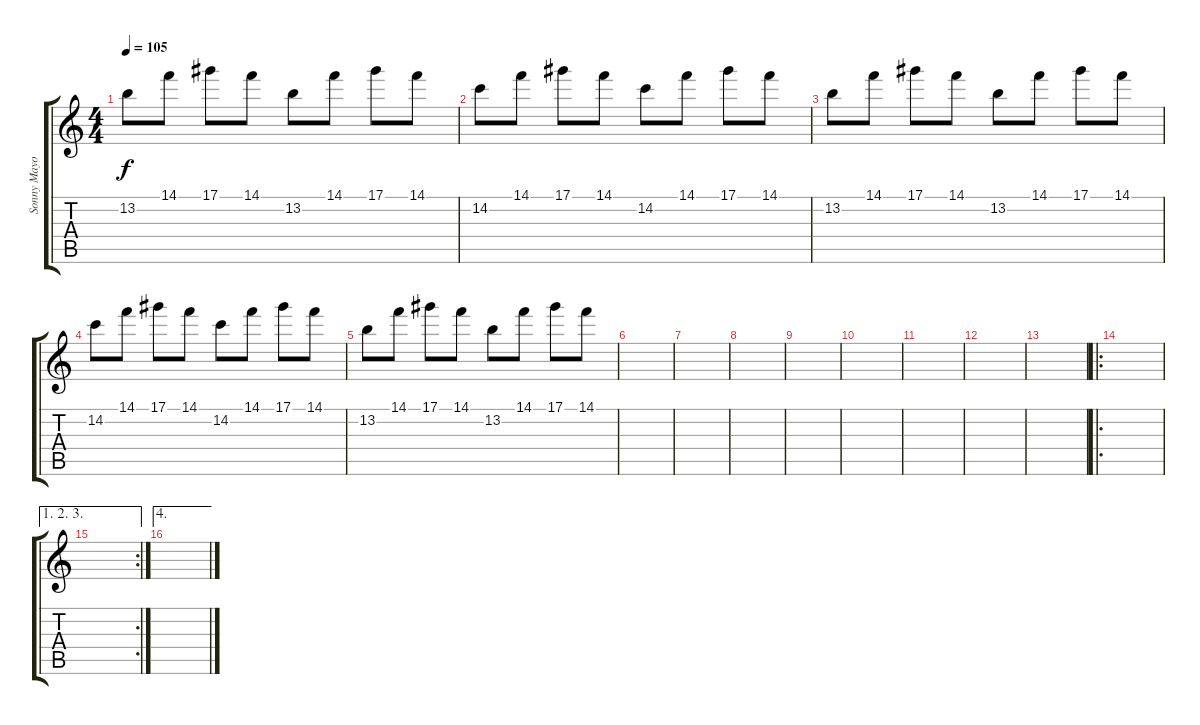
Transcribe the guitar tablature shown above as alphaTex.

\track ("Sonny Mayo" "Sonny Mayo") {instrument electricguitarclean}
\staff {score tabs}
\tuning (Eb4 Bb3 Gb3 Db3 Ab2 Db2) {hide}
\ts (4 4)
\tempo 105
\clef g2
\ks c
13.2.8{dy f} 14.1.8 17.1.8 14.1.8 13.2.8 14.1.8 17.1.8 14.1.8 |
14.2.8 14.1.8 17.1.8 14.1.8 14.2.8 14.1.8 17.1.8 14.1.8 |
13.2.8 14.1.8 17.1.8 14.1.8 13.2.8 14.1.8 17.1.8 14.1.8 |
14.2.8 14.1.8 17.1.8 14.1.8 14.2.8 14.1.8 17.1.8 14.1.8 |
13.2.8 14.1.8 17.1.8 14.1.8 13.2.8 14.1.8 17.1.8 14.1.8 |
|
|
|
|
|
|
|
|
\ro
|
\ae (1 2 3)
\rc 2
|
\ae 4
